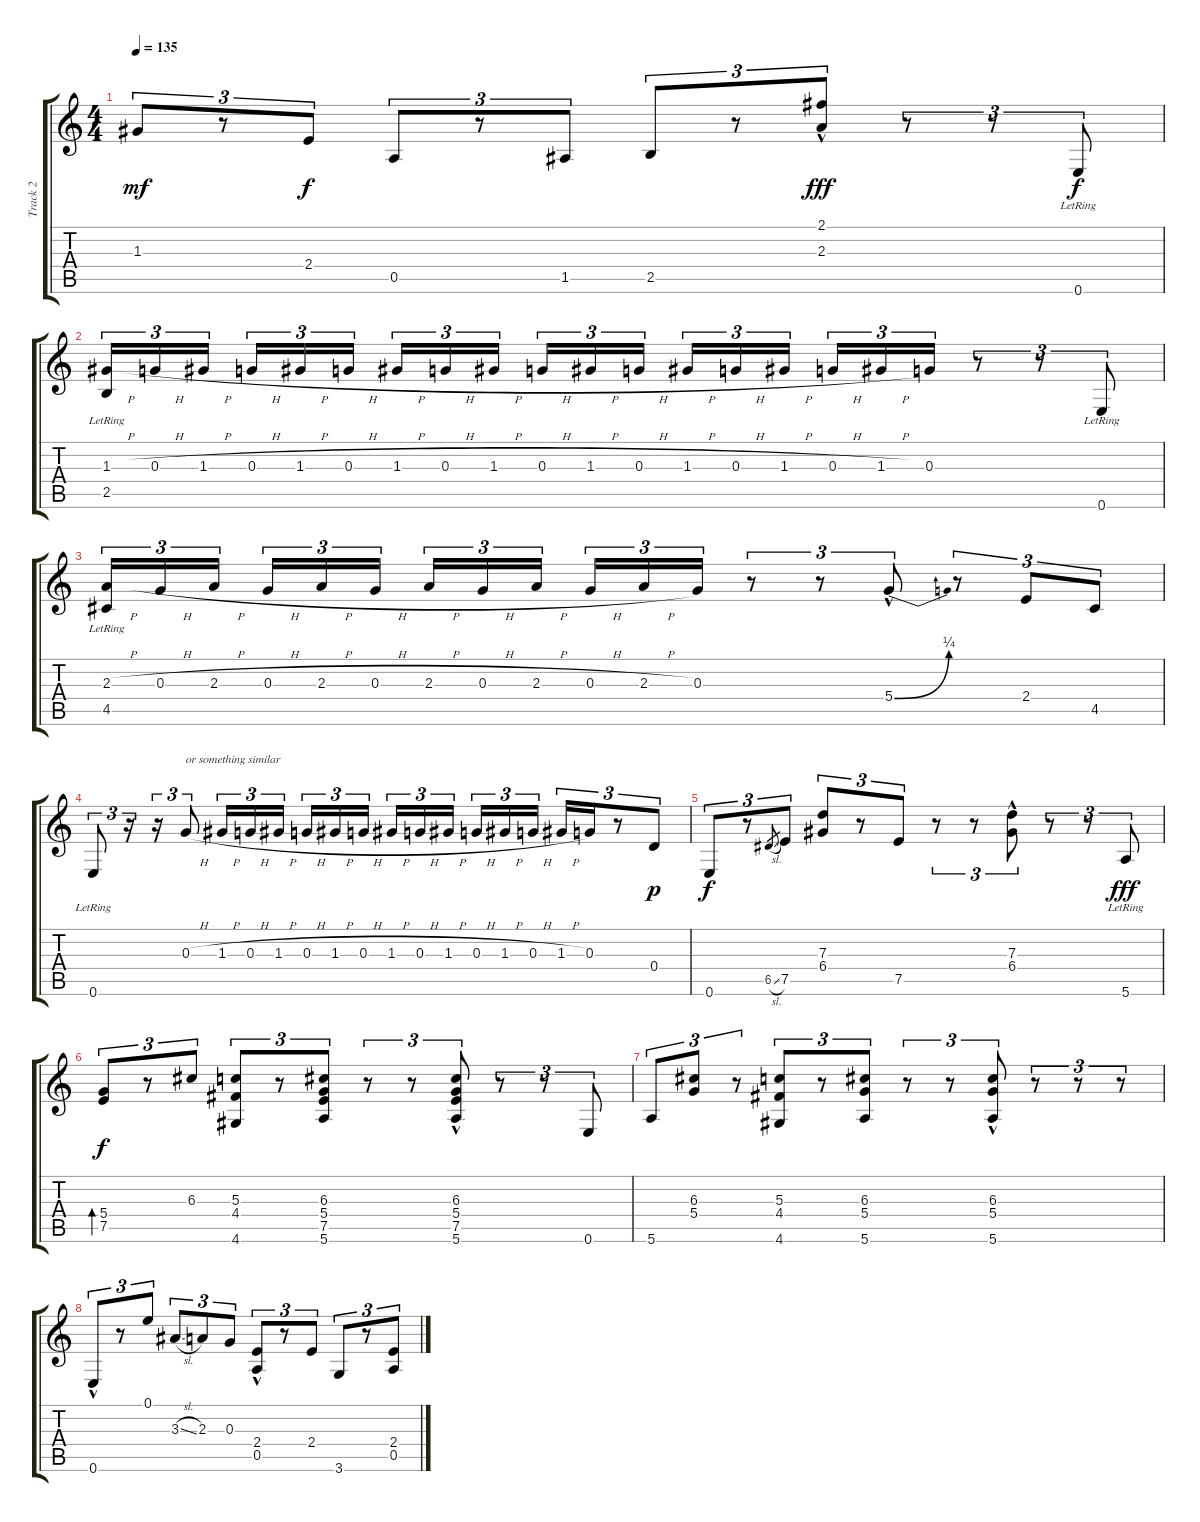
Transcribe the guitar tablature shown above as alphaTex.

\track ("Track 2" "Track 2") {instrument acousticguitarnylon}
\staff {score tabs}
\tuning (E4 B3 G3 D3 A2 E2) {hide}
\ts (4 4)
\tempo 135
\clef g2
\ks c
1.3.8{tu (3 2) dy mf} r.8{tu (3 2)} 2.4.8{tu (3 2) dy f} 0.5.8{tu (3 2)} r.8{tu (3 2)} 1.5.8{tu (3 2)} 2.5.8{tu (3 2)} r.8{tu (3 2)} (2.1{hac} 2.3{hac}).8{tu (3 2) dy fff} r.8{tu (3 2)} r.8{tu (3 2)} 0.6{lr}.8{tu (3 2) dy f} |
(1.3{h} 2.5{lr}).16{tu (3 2)} 0.3{h}.16{tu (3 2)} 1.3{h}.16{tu (3 2)} 0.3{h}.16{tu (3 2)} 1.3{h}.16{tu (3 2)} 0.3{h}.16{tu (3 2)} 1.3{h}.16{tu (3 2)} 0.3{h}.16{tu (3 2)} 1.3{h}.16{tu (3 2)} 0.3{h}.16{tu (3 2)} 1.3{h}.16{tu (3 2)} 0.3{h}.16{tu (3 2)} 1.3{h}.16{tu (3 2)} 0.3{h}.16{tu (3 2)} 1.3{h}.16{tu (3 2)} 0.3{h}.16{tu (3 2)} 1.3{h}.16{tu (3 2)} 0.3.16{tu (3 2)} r.8{tu (3 2)} r.8{tu (3 2)} 0.6{lr}.8{tu (3 2)} |
(2.3{h} 4.5{lr}).16{tu (3 2)} 0.3{h}.16{tu (3 2)} 2.3{h}.16{tu (3 2)} 0.3{h}.16{tu (3 2)} 2.3{h}.16{tu (3 2)} 0.3{h}.16{tu (3 2)} 2.3{h}.16{tu (3 2)} 0.3{h}.16{tu (3 2)} 2.3{h}.16{tu (3 2)} 0.3{h}.16{tu (3 2)} 2.3{h}.16{tu (3 2)} 0.3.16{tu (3 2)} r.8{tu (3 2)} r.8{tu (3 2)} 5.4{be (bend 0 0 60 1) hac}.8{tu (3 2)} r.8{tu (3 2)} 2.4.8{tu (3 2)} 4.5.8{tu (3 2)} |
0.6{lr}.8{tu (3 2)} r.16{tu (3 2)} r.16{tu (3 2)} 0.3{h}.8{tu (3 2) txt "or something similar"} 1.3{h}.16{tu (3 2)} 0.3{h}.16{tu (3 2)} 1.3{h}.16{tu (3 2)} 0.3{h}.16{tu (3 2)} 1.3{h}.16{tu (3 2)} 0.3{h}.16{tu (3 2)} 1.3{h}.16{tu (3 2)} 0.3{h}.16{tu (3 2)} 1.3{h}.16{tu (3 2)} 0.3{h}.16{tu (3 2)} 1.3{h}.16{tu (3 2)} 0.3{h}.16{tu (3 2)} 1.3{h}.16{tu (3 2)} 0.3.16{tu (3 2)} r.8{tu (3 2)} 0.4.8{tu (3 2) dy p} |
0.6.8{tu (3 2) dy f} r.8{tu (3 2)} 6.5{sl}.8{gr} 7.5.8{tu (3 2)} (7.3 6.4).8{tu (3 2)} r.8{tu (3 2)} 7.5.8{tu (3 2)} r.8{tu (3 2)} r.8{tu (3 2)} (7.3{hac} 6.4).8{tu (3 2)} r.8{tu (3 2)} r.8{tu (3 2)} 5.6{lr}.8{tu (3 2) dy fff} |
(5.4 7.5).8{tu (3 2) bd 240 dy f} r.8{tu (3 2)} 6.3.8{tu (3 2)} (5.3 4.4 4.6).8{tu (3 2)} r.8{tu (3 2)} (6.3 5.4 7.5 5.6).8{tu (3 2)} r.8{tu (3 2)} r.8{tu (3 2)} (6.3{hac} 5.4{hac} 7.5 5.6).8{tu (3 2)} r.8{tu (3 2)} r.8{tu (3 2)} 0.6.8{tu (3 2)} |
5.6.8{tu (3 2)} (6.3 5.4).8{tu (3 2)} r.8{tu (3 2)} (5.3 4.4 4.6).8{tu (3 2)} r.8{tu (3 2)} (6.3 5.4 5.6).8{tu (3 2)} r.8{tu (3 2)} r.8{tu (3 2)} (6.3{hac} 5.4{hac} 5.6{hac}).8{tu (3 2)} r.8{tu (3 2)} r.8{tu (3 2)} r.8{tu (3 2)} |
0.6{hac}.8{tu (3 2)} r.8{tu (3 2)} 0.1.8{tu (3 2)} 3.3{sl}.8{tu (3 2)} 2.3.8{tu (3 2)} 0.3.8{tu (3 2)} (2.4 0.5{hac}).8{tu (3 2)} r.8{tu (3 2)} 2.4.8{tu (3 2)} 3.6.8{tu (3 2)} r.8{tu (3 2)} (2.4 0.5).8{tu (3 2)}
